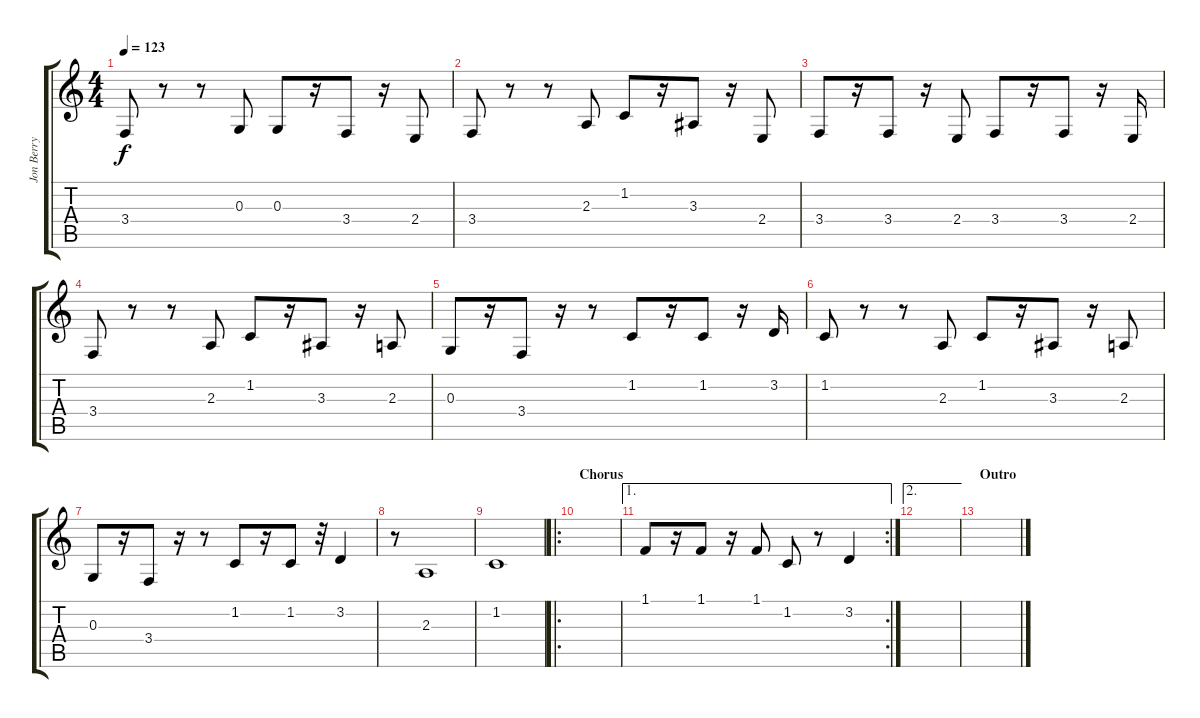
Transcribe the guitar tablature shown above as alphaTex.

\track ("Jon Berry Back Vocals" "Jon Berry ") {instrument englishhorn}
\staff {score tabs}
\tuning (E4 B3 G3 D3 A2 E2) {hide}
\ts (4 4)
\tempo 123
\clef g2
\ks c
3.4.8{dy f} r.8 r.8 0.3.8 0.3.8 r.16 3.4.8 r.16 2.4.8 |
3.4.8 r.8 r.8 2.3.8 1.2.8 r.16 3.3.8 r.16 2.4.8 |
3.4.8 r.16 3.4.8 r.16 2.4.8 3.4.8 r.16 3.4.8 r.16 2.4.16 |
3.4.8 r.8 r.8 2.3.8 1.2.8 r.16 3.3.8 r.16 2.3.8 |
0.3.8 r.16 3.4.8 r.16 r.8 1.2.8 r.16 1.2.8 r.16 3.2.16 |
1.2.8 r.8 r.8 2.3.8 1.2.8 r.16 3.3.8 r.16 2.3.8 |
0.3.8 r.16 3.4.8 r.16 r.8 1.2.8 r.16 1.2.8 r.32 3.2.4 |
r.8 2.3.1 |
1.2.1 |
\ro
\section ("" "Chorus")
|
\ae 1
\rc 2
1.1.8 r.16 1.1.8 r.16 1.1.8 1.2.8 r.8 3.2.4 |
\ae 2
|
\section ("" "Outro")
